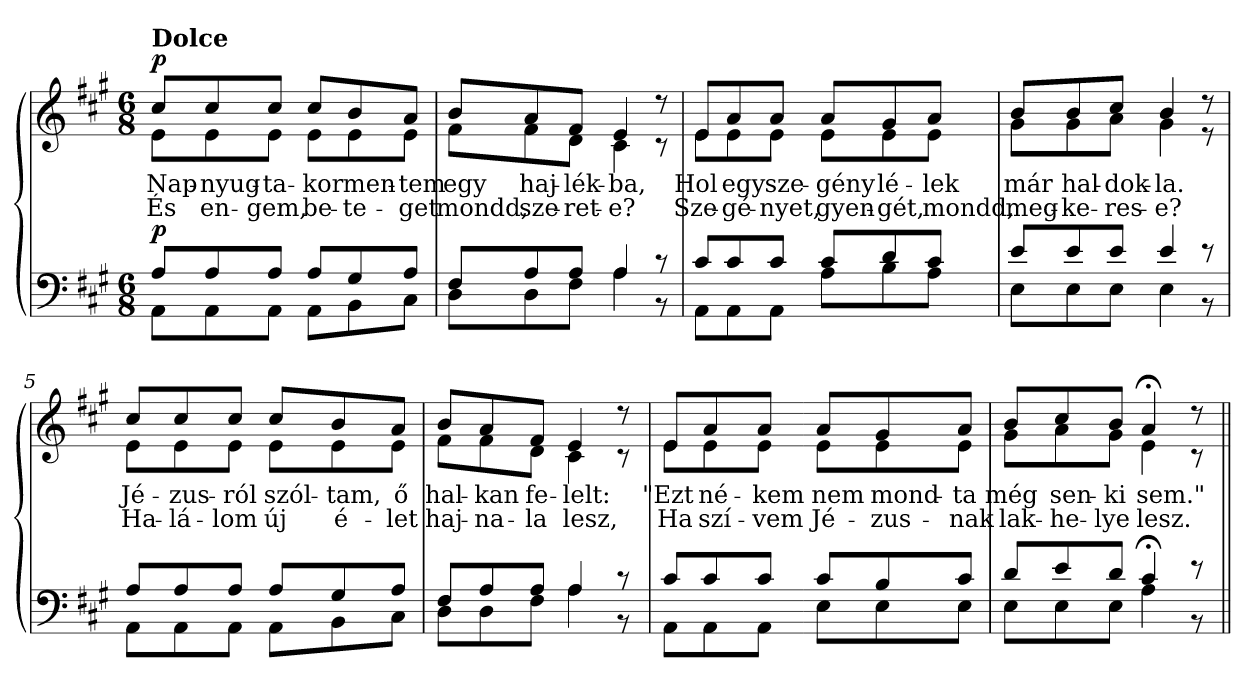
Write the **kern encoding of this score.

**kern	**dynam	**kern	**text	**text	**dynam
*part2	*part2	*part1	*part1	*part1	*part1
*staff2	*staff2	*staff1	*staff1	*staff1	*staff1
*clefF4	*	*clefG2	*	*	*
*k[f#c#g#]	*	*k[f#c#g#]	*	*	*
*f#:	*	*f#:	*	*	*
*M6/8	*	*M6/8	*	*	*
=1	=1	=1	=1	=1	=1
*^	*	*^	*	*	*
!	!	!	!LO:TX:a:B:t=Dolce	!	!	!	!
!	!	!LO:DY:a	!	!	!LO:LY:b	!LO:LY:b	!LO:DY:b
8A/L	8AA\L	p	8cc#/L	8e\L	Nap-	És	p
!	!	!	!	!	!LO:LY:b	!LO:LY:b	!
8A/	8AA\	.	8cc#/	8e\	-nyug-	en-	.
!	!	!	!	!	!LO:LY:b	!LO:LY:b	!
8A/J	8AA\J	.	8cc#/J	8e\J	-ta-	-gem,	.
!	!	!	!	!	!LO:LY:b	!LO:LY:b	!
8A/L	8AA\L	.	8cc#/L	8e\L	-kor	be-	.
!	!	!	!	!	!LO:LY:b	!LO:LY:b	!
8G#/	8BB\	.	8b/	8e\	men-	-te-	.
!	!	!	!	!	!LO:LY:b	!LO:LY:b	!
8A/J	8C#\J	.	8a/J	8e\J	-tem	-get	.
=2	=2	=2	=2	=2	=2	=2	=2
!	!	!	!	!	!LO:LY:b	!LO:LY:b	!
8F#/L	8D\L	.	8b/L	8f#\L	egy	mondd,	.
!	!	!	!	!	!LO:LY:b	!LO:LY:b	!
8A/	8D\	.	8a/	8f#\	haj-	sze-	.
!	!	!	!	!	!LO:LY:b	!LO:LY:b	!
8A/J	8F#\J	.	8f#/J	8d\J	-lék-	-ret-	.
!	!	!	!	!	!LO:LY:b	!LO:LY:b	!
4A/	4A\	.	4e/	4c#\	-ba,	-e?	.
8r	8r	.	8r	8r	.	.	.
=3	=3	=3	=3	=3	=3	=3	=3
!	!	!	!	!	!LO:LY:b	!LO:LY:b	!
8c#/L	8AA\L	.	8e/L	8e\L	Hol	Sze-	.
!	!	!	!	!	!LO:LY:b	!LO:LY:b	!
8c#/	8AA\	.	8a/	8e\	egy	-gé-	.
!	!	!	!	!	!LO:LY:b	!LO:LY:b	!
8c#/J	8AA\J	.	8a/J	8e\J	sze-	-nyet,	.
!	!	!	!	!	!LO:LY:b	!LO:LY:b	!
8c#/L	8A\L	.	8a/L	8e\L	-gény	gyen-	.
!	!	!	!	!	!LO:LY:b	!LO:LY:b	!
8d/	8B\	.	8g#/	8e\	lé-	-gét,	.
!	!	!	!	!	!LO:LY:b	!LO:LY:b	!
8c#/J	8A\J	.	8a/J	8e\J	-lek	mondd,	.
!!LO:LB:g=z	!!
=4	=4	=4	=4	=4	=4	=4	=4
!	!	!	!	!	!LO:LY:b	!LO:LY:b	!
8e/L	8E\L	.	8b/L	8g#\L	már	meg-	.
!	!	!	!	!	!LO:LY:b	!LO:LY:b	!
8e/	8E\	.	8b/	8g#\	hal-	-ke-	.
!	!	!	!	!	!LO:LY:b	!LO:LY:b	!
8e/J	8E\J	.	8cc#/J	8a\J	-dok-	-res-	.
!	!	!	!	!	!LO:LY:b	!LO:LY:b	!
4e/	4E\	.	4b/	4g#\	-la.	-e?	.
8r	8r	.	8r	8r	.	.	.
=5	=5	=5	=5	=5	=5	=5	=5
!	!	!	!	!	!LO:LY:b	!LO:LY:b	!
8A/L	8AA\L	.	8cc#/L	8e\L	Jé-	Ha-	.
!	!	!	!	!	!LO:LY:b	!LO:LY:b	!
8A/	8AA\	.	8cc#/	8e\	-zus-	-lá-	.
!	!	!	!	!	!LO:LY:b	!LO:LY:b	!
8A/J	8AA\J	.	8cc#/J	8e\J	-ról	-lom	.
!	!	!	!	!	!LO:LY:b	!LO:LY:b	!
8A/L	8AA\L	.	8cc#/L	8e\L	szól-	új	.
!	!	!	!	!	!LO:LY:b	!LO:LY:b	!
8G#/	8BB\	.	8b/	8e\	-tam,	é-	.
!	!	!	!	!	!LO:LY:b	!LO:LY:b	!
8A/J	8C#\J	.	8a/J	8e\J	ő	-let	.
=6	=6	=6	=6	=6	=6	=6	=6
!	!	!	!	!	!LO:LY:b	!LO:LY:b	!
8F#/L	8D\L	.	8b/L	8f#\L	hal-	haj-	.
!	!	!	!	!	!LO:LY:b	!LO:LY:b	!
8A/	8D\	.	8a/	8f#\	-kan	-na-	.
!	!	!	!	!	!LO:LY:b	!LO:LY:b	!
8A/J	8F#\J	.	8f#/J	8d\J	fe-	-la	.
!	!	!	!	!	!LO:LY:b	!LO:LY:b	!
4A/	4A\	.	4e/	4c#\	-lelt:	lesz,	.
8r	8r	.	8r	8r	.	.	.
=7	=7	=7	=7	=7	=7	=7	=7
!	!	!	!	!	!LO:LY:b	!LO:LY:b	!
8c#/L	8AA\L	.	8e/L	8e\L	"Ezt	Ha	.
!	!	!	!	!	!LO:LY:b	!LO:LY:b	!
8c#/	8AA\	.	8a/	8e\	né-	szí-	.
!	!	!	!	!	!LO:LY:b	!LO:LY:b	!
8c#/J	8AA\J	.	8a/J	8e\J	-kem	-vem	.
!!LO:LB:g=z	!!
=8-	=8-	=8-	=8-	=8-	=8-	=8-	=8-
!	!	!	!	!	!LO:LY:b	!LO:LY:b	!
8c#/L	8E\L	.	8a/L	8e\L	nem	Jé-	.
!	!	!	!	!	!LO:LY:b	!LO:LY:b	!
8B/	8E\	.	8g#/	8e\	mond-	-zus-	.
!	!	!	!	!	!LO:LY:b	!LO:LY:b	!
8c#/J	8E\J	.	8a/J	8e\J	-ta	-nak	.
=9	=9	=9	=9	=9	=9	=9	=9
!	!	!	!	!	!LO:LY:b	!LO:LY:b	!
8d/L	8E\L	.	8b/L	8g#\L	még	lak-	.
!	!	!	!	!	!LO:LY:b	!LO:LY:b	!
8e/	8E\	.	8cc#/	8a\	sen-	-he-	.
!	!	!	!	!	!LO:LY:b	!LO:LY:b	!
8d/J	8E\J	.	8b/J	8g#\J	-ki	-lye	.
!	!	!	!	!	!LO:LY:b	!LO:LY:b	!
4c#;/	4A\	.	4a;/	4e\	sem."	lesz.	.
8r	8r	.	8r	8r	.	.	.
*v	*v	*	*	*	*	*	*
*	*	*v	*v	*	*	*
=||	=||	=||	=||	=||	=||
*-	*-	*-	*-	*-	*-
